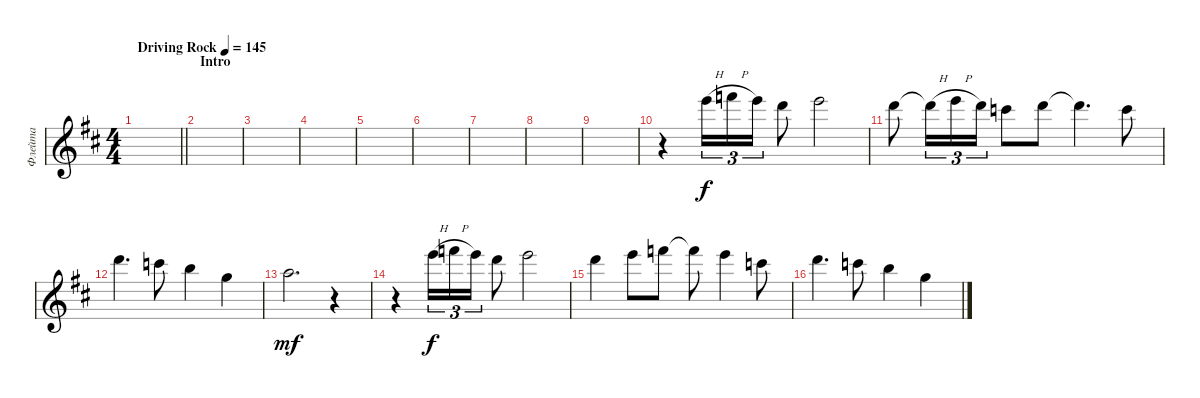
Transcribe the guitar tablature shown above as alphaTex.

\track ("Флейта" "Флейта") {instrument panflute}
\staff {score}
\tuning (E5 B4 G4 D4 A3 E3) {hide}
\ts (4 4)
\tempo (145 "Driving Rock")
\clef g2
\barLineRight lightlight
\ks bminor
|
\section ("" "Intro")
|
|
|
|
|
|
|
|
r.4 12.1{h}.16{tu (3 2)} 13.1{h}.16{tu (3 2)} 12.1.16{tu (3 2)} 10.1.8 12.1.2 |
10.1.8 10.1{h t}.16{tu (3 2)} 12.1{h}.16{tu (3 2)} 10.1.16{tu (3 2)} 8.1.8 10.1.8 10.1{t}.4{d} 8.1.8 |
10.1.4{d} 8.1.8 7.1.4 3.1.4 |
5.1.2{d dy mf} r.4 |
r.4 12.1{h}.16{tu (3 2) dy f} 13.1{h}.16{tu (3 2)} 12.1.16{tu (3 2)} 10.1.8 12.1.2 |
10.1.4 12.1.8 13.1.8 13.1{t}.8 12.1.4 8.1.8 |
10.1.4{d} 8.1.8 7.1.4 3.1.4
